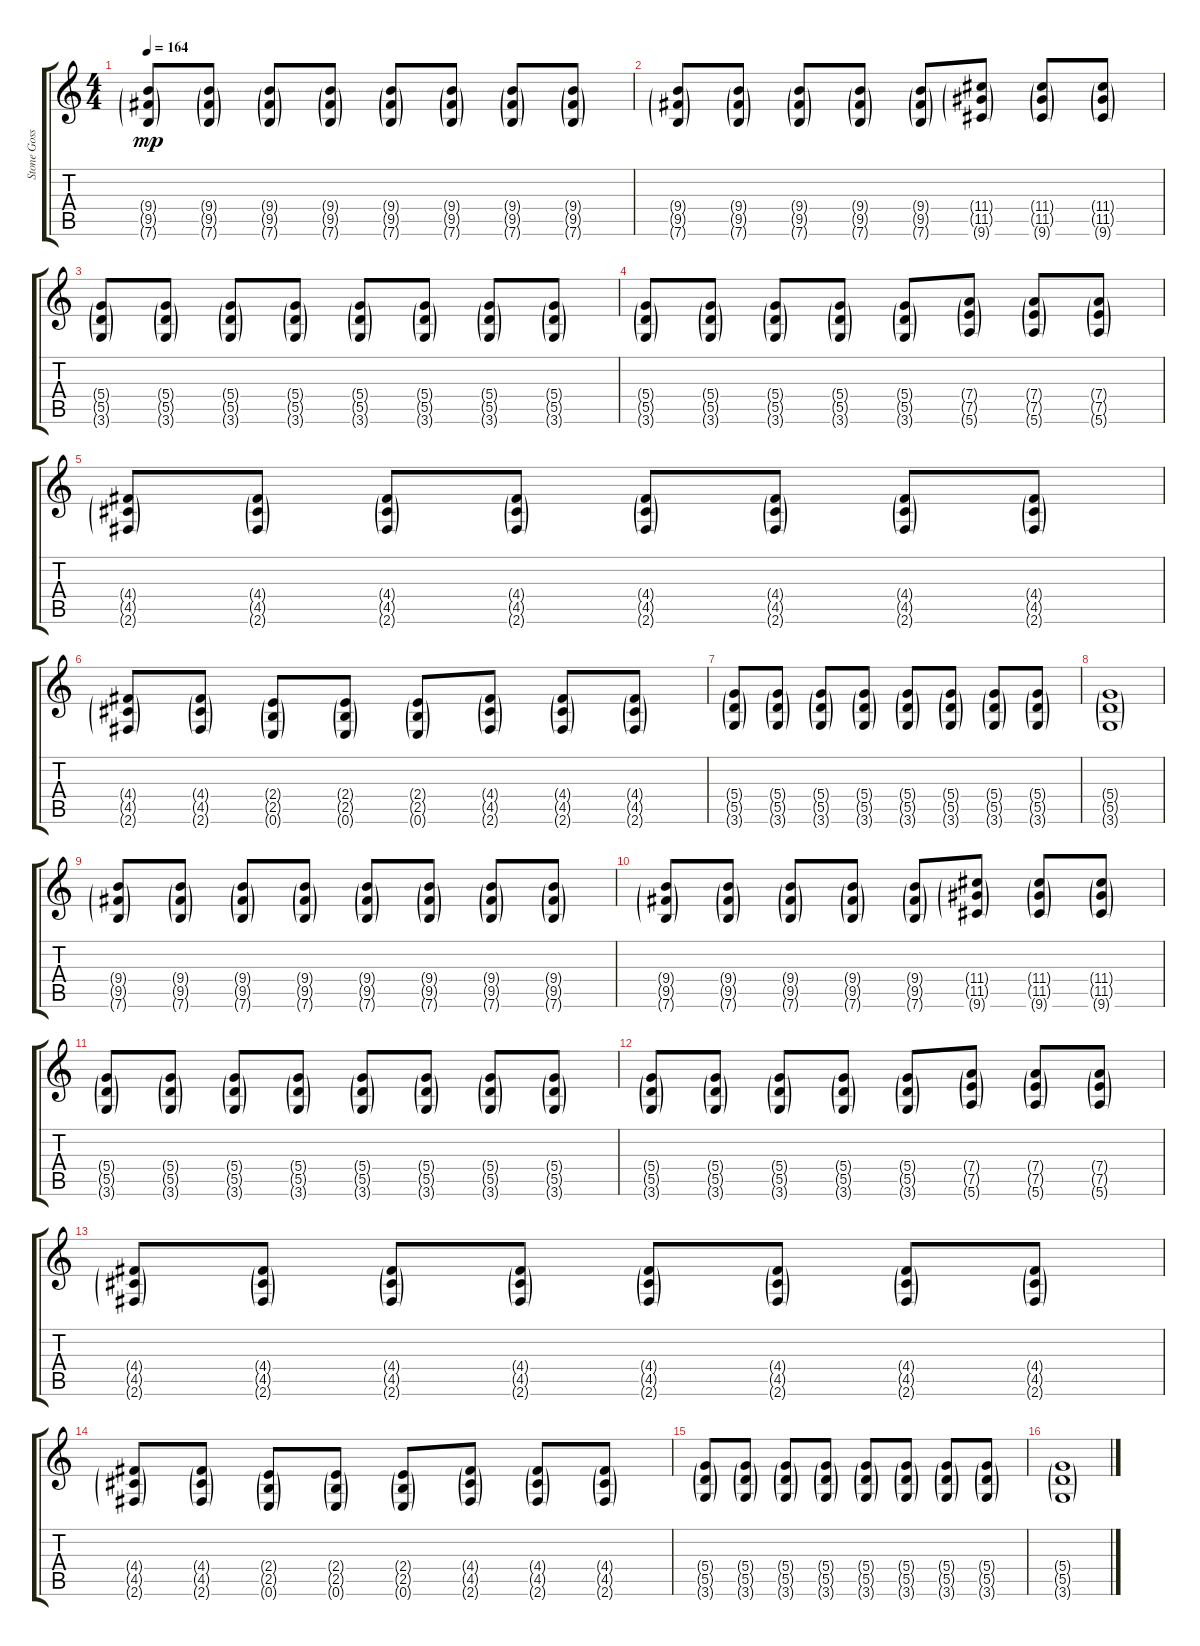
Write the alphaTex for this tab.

\track ("Stone Gossard" "Stone Goss") {instrument overdrivenguitar}
\staff {score tabs}
\tuning (E4 B3 G3 D3 A2 E2) {hide}
\ts (4 4)
\tempo 164
\clef g2
\ks c
(9.4{g} 9.5{g} 7.6{g}).8{dy mp} (9.4{g} 9.5{g} 7.6{g}).8 (9.4{g} 9.5{g} 7.6{g}).8 (9.4{g} 9.5{g} 7.6{g}).8 (9.4{g} 9.5{g} 7.6{g}).8 (9.4{g} 9.5{g} 7.6{g}).8 (9.4{g} 9.5{g} 7.6{g}).8 (9.4{g} 9.5{g} 7.6{g}).8 |
(9.4{g} 9.5{g} 7.6{g}).8 (9.4{g} 9.5{g} 7.6{g}).8 (9.4{g} 9.5{g} 7.6{g}).8 (9.4{g} 9.5{g} 7.6{g}).8 (9.4{g} 9.5{g} 7.6{g}).8 (11.4{g} 11.5{g} 9.6{g}).8 (11.4{g} 11.5{g} 9.6{g}).8 (11.4{g} 11.5{g} 9.6{g}).8 |
(5.4{g} 5.5{g} 3.6{g}).8 (5.4{g} 5.5{g} 3.6{g}).8 (5.4{g} 5.5{g} 3.6{g}).8 (5.4{g} 5.5{g} 3.6{g}).8 (5.4{g} 5.5{g} 3.6{g}).8 (5.4{g} 5.5{g} 3.6{g}).8 (5.4{g} 5.5{g} 3.6{g}).8 (5.4{g} 5.5{g} 3.6{g}).8 |
(5.4{g} 5.5{g} 3.6{g}).8 (5.4{g} 5.5{g} 3.6{g}).8 (5.4{g} 5.5{g} 3.6{g}).8 (5.4{g} 5.5{g} 3.6{g}).8 (5.4{g} 5.5{g} 3.6{g}).8 (7.4{g} 7.5{g} 5.6{g}).8 (7.4{g} 7.5{g} 5.6{g}).8 (7.4{g} 7.5{g} 5.6{g}).8 |
(4.4{g} 4.5{g} 2.6{g}).8 (4.4{g} 4.5{g} 2.6{g}).8 (4.4{g} 4.5{g} 2.6{g}).8 (4.4{g} 4.5{g} 2.6{g}).8 (4.4{g} 4.5{g} 2.6{g}).8 (4.4{g} 4.5{g} 2.6{g}).8 (4.4{g} 4.5{g} 2.6{g}).8 (4.4{g} 4.5{g} 2.6{g}).8 |
(4.4{g} 4.5{g} 2.6{g}).8 (4.4{g} 4.5{g} 2.6{g}).8 (2.4{g} 2.5{g} 0.6{g}).8 (2.4{g} 2.5{g} 0.6{g}).8 (2.4{g} 2.5{g} 0.6{g}).8 (4.4{g} 4.5{g} 2.6{g}).8 (4.4{g} 4.5{g} 2.6{g}).8 (4.4{g} 4.5{g} 2.6{g}).8 |
(5.4{g} 5.5{g} 3.6{g}).8 (5.4{g} 5.5{g} 3.6{g}).8 (5.4{g} 5.5{g} 3.6{g}).8 (5.4{g} 5.5{g} 3.6{g}).8 (5.4{g} 5.5{g} 3.6{g}).8 (5.4{g} 5.5{g} 3.6{g}).8 (5.4{g} 5.5{g} 3.6{g}).8 (5.4{g} 5.5{g} 3.6{g}).8 |
(5.4{g} 5.5{g} 3.6{g}).1 |
(9.4{g} 9.5{g} 7.6{g}).8 (9.4{g} 9.5{g} 7.6{g}).8 (9.4{g} 9.5{g} 7.6{g}).8 (9.4{g} 9.5{g} 7.6{g}).8 (9.4{g} 9.5{g} 7.6{g}).8 (9.4{g} 9.5{g} 7.6{g}).8 (9.4{g} 9.5{g} 7.6{g}).8 (9.4{g} 9.5{g} 7.6{g}).8 |
(9.4{g} 9.5{g} 7.6{g}).8 (9.4{g} 9.5{g} 7.6{g}).8 (9.4{g} 9.5{g} 7.6{g}).8 (9.4{g} 9.5{g} 7.6{g}).8 (9.4{g} 9.5{g} 7.6{g}).8 (11.4{g} 11.5{g} 9.6{g}).8 (11.4{g} 11.5{g} 9.6{g}).8 (11.4{g} 11.5{g} 9.6{g}).8 |
(5.4{g} 5.5{g} 3.6{g}).8 (5.4{g} 5.5{g} 3.6{g}).8 (5.4{g} 5.5{g} 3.6{g}).8 (5.4{g} 5.5{g} 3.6{g}).8 (5.4{g} 5.5{g} 3.6{g}).8 (5.4{g} 5.5{g} 3.6{g}).8 (5.4{g} 5.5{g} 3.6{g}).8 (5.4{g} 5.5{g} 3.6{g}).8 |
(5.4{g} 5.5{g} 3.6{g}).8 (5.4{g} 5.5{g} 3.6{g}).8 (5.4{g} 5.5{g} 3.6{g}).8 (5.4{g} 5.5{g} 3.6{g}).8 (5.4{g} 5.5{g} 3.6{g}).8 (7.4{g} 7.5{g} 5.6{g}).8 (7.4{g} 7.5{g} 5.6{g}).8 (7.4{g} 7.5{g} 5.6{g}).8 |
(4.4{g} 4.5{g} 2.6{g}).8 (4.4{g} 4.5{g} 2.6{g}).8 (4.4{g} 4.5{g} 2.6{g}).8 (4.4{g} 4.5{g} 2.6{g}).8 (4.4{g} 4.5{g} 2.6{g}).8 (4.4{g} 4.5{g} 2.6{g}).8 (4.4{g} 4.5{g} 2.6{g}).8 (4.4{g} 4.5{g} 2.6{g}).8 |
(4.4{g} 4.5{g} 2.6{g}).8 (4.4{g} 4.5{g} 2.6{g}).8 (2.4{g} 2.5{g} 0.6{g}).8 (2.4{g} 2.5{g} 0.6{g}).8 (2.4{g} 2.5{g} 0.6{g}).8 (4.4{g} 4.5{g} 2.6{g}).8 (4.4{g} 4.5{g} 2.6{g}).8 (4.4{g} 4.5{g} 2.6{g}).8 |
(5.4{g} 5.5{g} 3.6{g}).8 (5.4{g} 5.5{g} 3.6{g}).8 (5.4{g} 5.5{g} 3.6{g}).8 (5.4{g} 5.5{g} 3.6{g}).8 (5.4{g} 5.5{g} 3.6{g}).8 (5.4{g} 5.5{g} 3.6{g}).8 (5.4{g} 5.5{g} 3.6{g}).8 (5.4{g} 5.5{g} 3.6{g}).8 |
(5.4{g} 5.5{g} 3.6{g}).1
